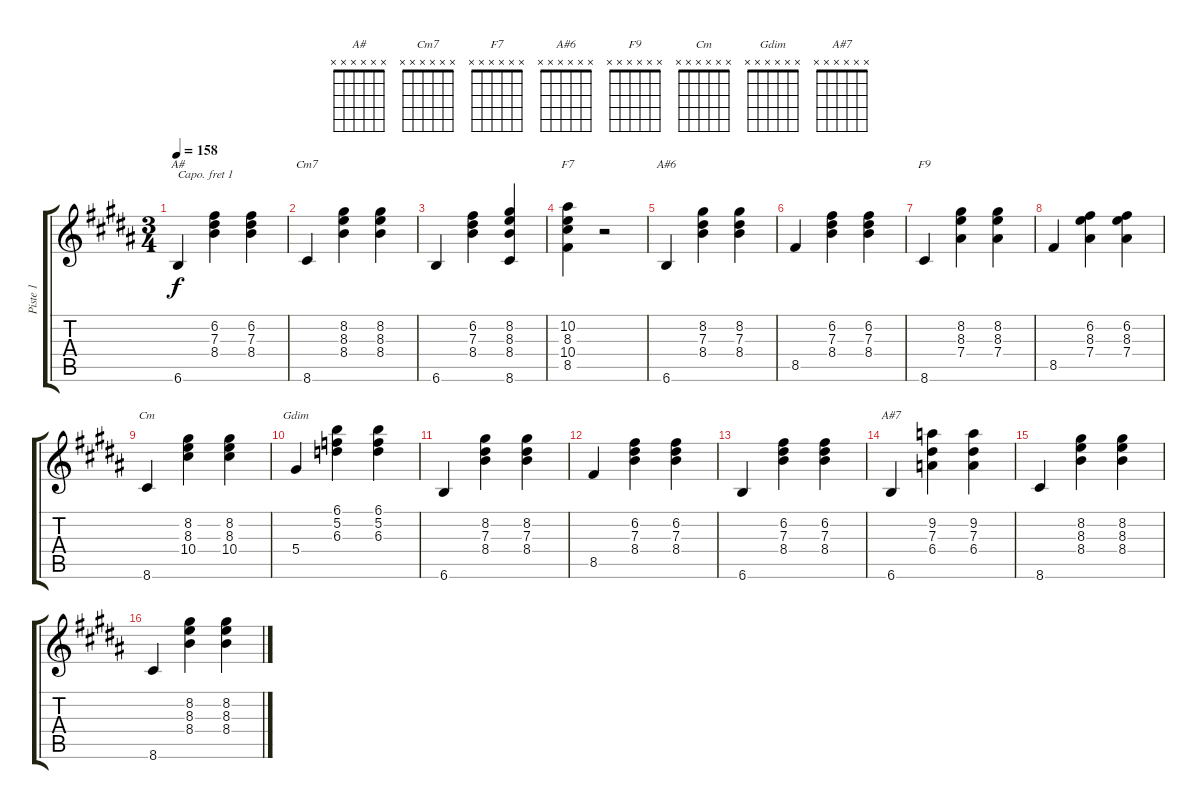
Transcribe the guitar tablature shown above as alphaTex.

\track ("Piste 1" "Piste 1") {instrument acousticguitarsteel}
\staff {score tabs}
\capo 1
\tuning (E4 B3 G3 D3 A2 E2) {hide}
\chord ("A#" x x x x x x)
\chord ("Cm7" x x x x x x)
\chord ("F7" x x x x x x)
\chord ("A#6" x x x x x x)
\chord ("F9" x x x x x x)
\chord ("Cm" x x x x x x)
\chord ("Gdim" x x x x x x)
\chord ("A#7" x x x x x x)
\ts (3 4)
\tempo 158
\clef g2
\ks b
6.6.4{ch "A#" dy f} (6.2 7.3 8.4).4 (6.2 7.3 8.4).4 |
8.6.4{ch "Cm7"} (8.2 8.3 8.4).4 (8.2 8.3 8.4).4 |
6.6.4 (6.2 7.3 8.4).4 (8.2 8.3 8.4 8.6).4 |
(10.2 8.3 10.4 8.5).4{ch "F7"} r.2 |
6.6.4{ch "A#6"} (8.2 7.3 8.4).4 (8.2 7.3 8.4).4 |
8.5.4 (6.2 7.3 8.4).4 (6.2 7.3 8.4).4 |
8.6.4{ch "F9"} (8.2 8.3 7.4).4 (8.2 8.3 7.4).4 |
8.5.4 (6.2 8.3 7.4).4 (6.2 8.3 7.4).4 |
8.6.4{ch "Cm"} (8.2 8.3 10.4).4 (8.2 8.3 10.4).4 |
5.4.4{ch "Gdim"} (6.1 5.2 6.3).4 (6.1 5.2 6.3).4 |
6.6.4 (8.2 7.3 8.4).4 (8.2 7.3 8.4).4 |
8.5.4 (6.2 7.3 8.4).4 (6.2 7.3 8.4).4 |
6.6.4 (6.2 7.3 8.4).4 (6.2 7.3 8.4).4 |
6.6.4{ch "A#7"} (9.2 7.3 6.4).4 (9.2 7.3 6.4).4 |
8.6.4 (8.2 8.3 8.4).4 (8.2 8.3 8.4).4 |
8.6.4 (8.2 8.3 8.4).4 (8.2 8.3 8.4).4
